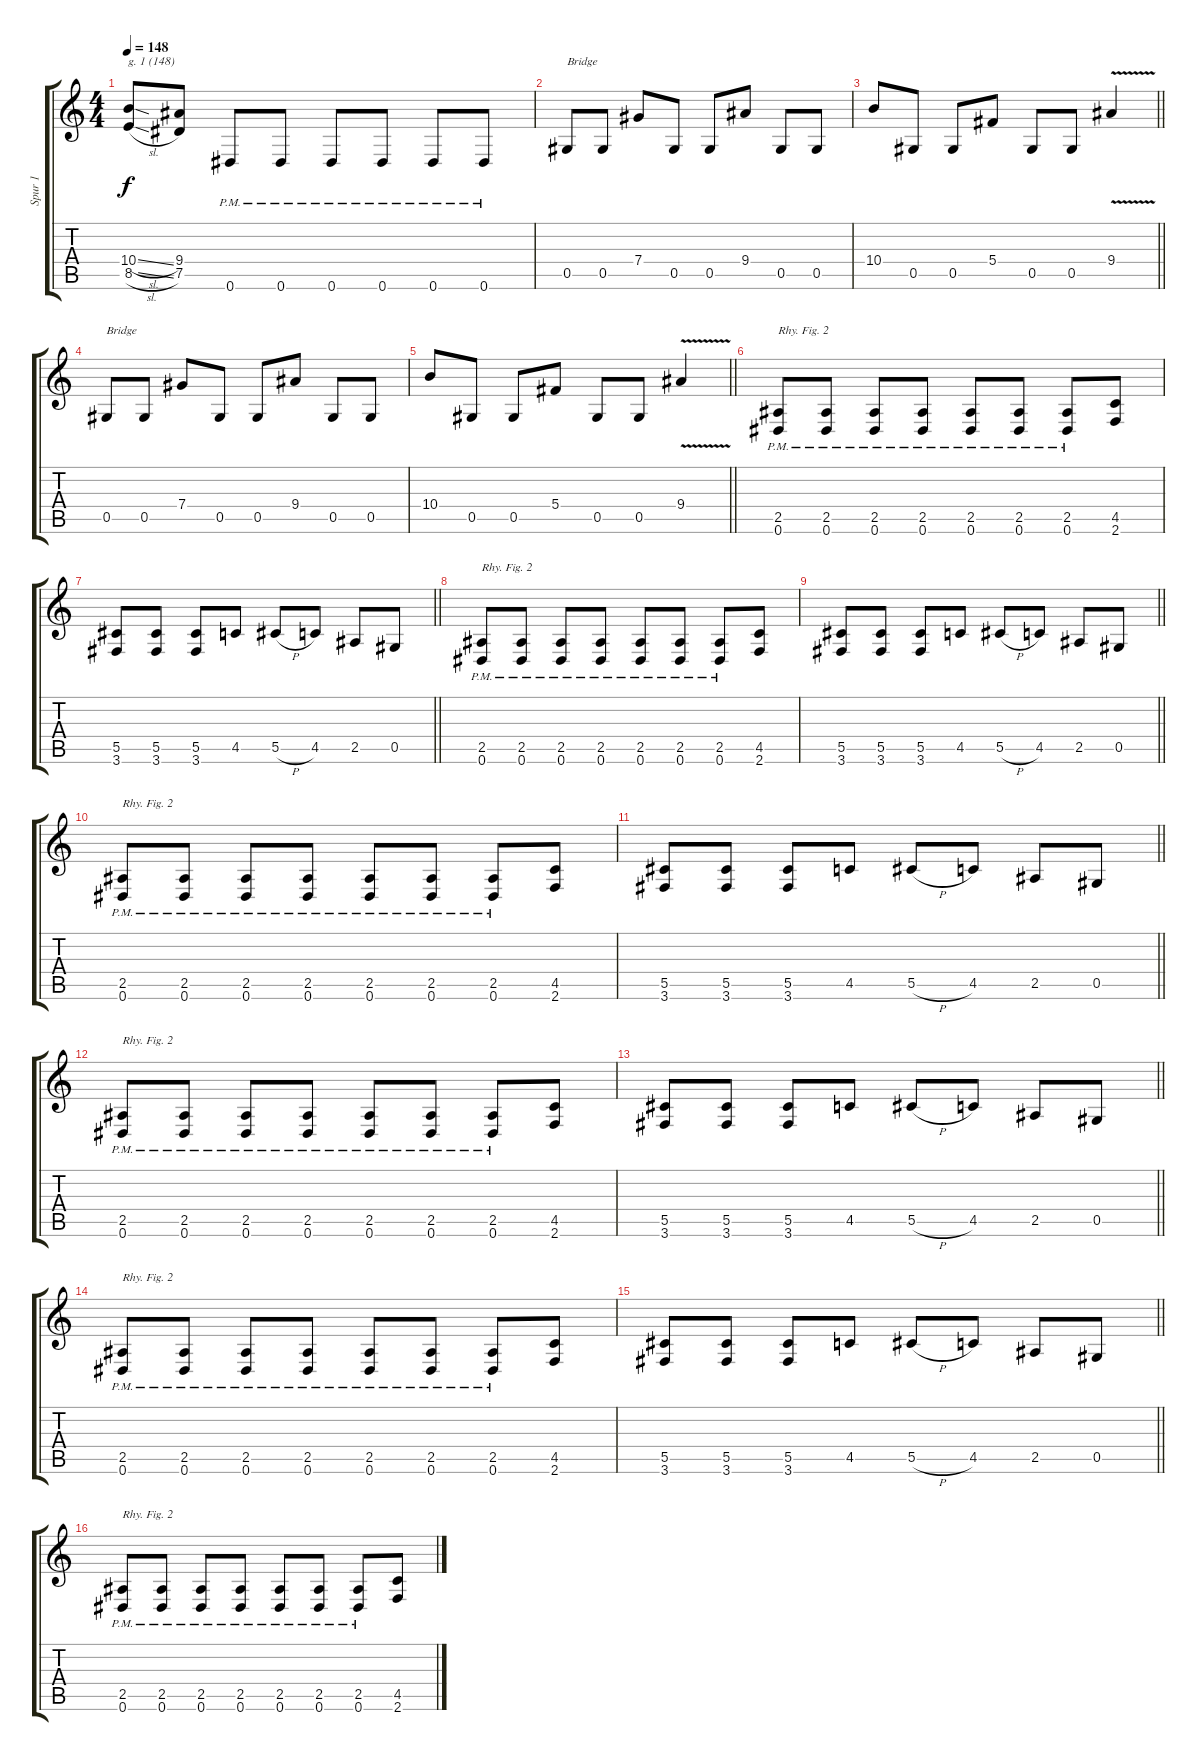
\track ("Spur 1" "Spur 1") {instrument distortionguitar}
\staff {score tabs}
\tuning (Eb4 Bb3 Gb3 Db3 Ab2 Eb2) {hide}
\ts (4 4)
\tempo 148
\clef g2
\ks c
(10.4{sl} 8.5{sl}).8{txt "g. 1 (148)" dy f} (9.4 7.5).8 0.6{pm}.8 0.6{pm}.8 0.6{pm}.8 0.6{pm}.8 0.6{pm}.8 0.6{pm}.8 |
0.5.8{txt "Bridge"} 0.5.8 7.4.8 0.5.8 0.5.8 9.4.8 0.5.8 0.5.8 |
\barLineRight lightlight
10.4.8 0.5.8 0.5.8 5.4.8 0.5.8 0.5.8 9.4{v}.4 |
0.5.8{txt "Bridge"} 0.5.8 7.4.8 0.5.8 0.5.8 9.4.8 0.5.8 0.5.8 |
\barLineRight lightlight
10.4.8 0.5.8 0.5.8 5.4.8 0.5.8 0.5.8 9.4{v}.4 |
(2.5{pm} 0.6{pm}).8{txt "Rhy. Fig. 2"} (2.5{pm} 0.6{pm}).8 (2.5{pm} 0.6{pm}).8 (2.5{pm} 0.6{pm}).8 (2.5{pm} 0.6{pm}).8 (2.5{pm} 0.6{pm}).8 (2.5{pm} 0.6{pm}).8 (4.5 2.6).8 |
\barLineRight lightlight
(5.5 3.6).8 (5.5 3.6).8 (5.5 3.6).8 4.5.8 5.5{h}.8 4.5.8 2.5.8 0.5.8 |
(2.5{pm} 0.6{pm}).8{txt "Rhy. Fig. 2"} (2.5{pm} 0.6{pm}).8 (2.5{pm} 0.6{pm}).8 (2.5{pm} 0.6{pm}).8 (2.5{pm} 0.6{pm}).8 (2.5{pm} 0.6{pm}).8 (2.5{pm} 0.6{pm}).8 (4.5 2.6).8 |
\barLineRight lightlight
(5.5 3.6).8 (5.5 3.6).8 (5.5 3.6).8 4.5.8 5.5{h}.8 4.5.8 2.5.8 0.5.8 |
(2.5{pm} 0.6{pm}).8{txt "Rhy. Fig. 2"} (2.5{pm} 0.6{pm}).8 (2.5{pm} 0.6{pm}).8 (2.5{pm} 0.6{pm}).8 (2.5{pm} 0.6{pm}).8 (2.5{pm} 0.6{pm}).8 (2.5{pm} 0.6{pm}).8 (4.5 2.6).8 |
\barLineRight lightlight
(5.5 3.6).8 (5.5 3.6).8 (5.5 3.6).8 4.5.8 5.5{h}.8 4.5.8 2.5.8 0.5.8 |
(2.5{pm} 0.6{pm}).8{txt "Rhy. Fig. 2"} (2.5{pm} 0.6{pm}).8 (2.5{pm} 0.6{pm}).8 (2.5{pm} 0.6{pm}).8 (2.5{pm} 0.6{pm}).8 (2.5{pm} 0.6{pm}).8 (2.5{pm} 0.6{pm}).8 (4.5 2.6).8 |
\barLineRight lightlight
(5.5 3.6).8 (5.5 3.6).8 (5.5 3.6).8 4.5.8 5.5{h}.8 4.5.8 2.5.8 0.5.8 |
(2.5{pm} 0.6{pm}).8{txt "Rhy. Fig. 2"} (2.5{pm} 0.6{pm}).8 (2.5{pm} 0.6{pm}).8 (2.5{pm} 0.6{pm}).8 (2.5{pm} 0.6{pm}).8 (2.5{pm} 0.6{pm}).8 (2.5{pm} 0.6{pm}).8 (4.5 2.6).8 |
\barLineRight lightlight
(5.5 3.6).8 (5.5 3.6).8 (5.5 3.6).8 4.5.8 5.5{h}.8 4.5.8 2.5.8 0.5.8 |
(2.5{pm} 0.6{pm}).8{txt "Rhy. Fig. 2"} (2.5{pm} 0.6{pm}).8 (2.5{pm} 0.6{pm}).8 (2.5{pm} 0.6{pm}).8 (2.5{pm} 0.6{pm}).8 (2.5{pm} 0.6{pm}).8 (2.5{pm} 0.6{pm}).8 (4.5 2.6).8
